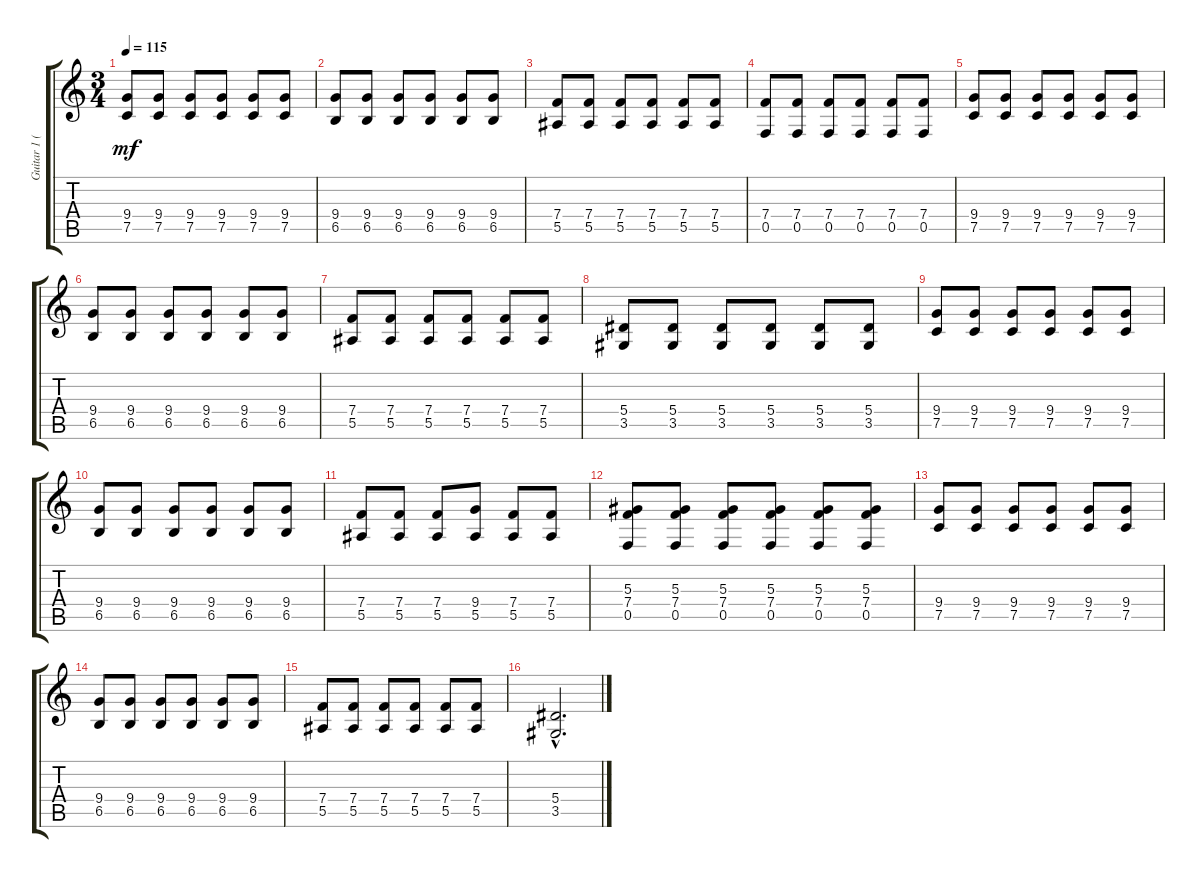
\track ("Guitar 1 (Lead)" "Guitar 1 (") {instrument distortionguitar}
\staff {score tabs}
\tuning (C4 G3 Eb3 Bb2 F2 C2) {hide}
\ts (3 4)
\tempo 115
\clef g2
\ks c
(9.4 7.5).8{dy mf balance 2} (9.4 7.5).8 (9.4 7.5).8 (9.4 7.5).8 (9.4 7.5).8 (9.4 7.5).8 |
(9.4 6.5).8 (9.4 6.5).8 (9.4 6.5).8 (9.4 6.5).8 (9.4 6.5).8 (9.4 6.5).8 |
(7.4 5.5).8 (7.4 5.5).8 (7.4 5.5).8 (7.4 5.5).8 (7.4 5.5).8 (7.4 5.5).8 |
(7.4 0.5).8 (7.4 0.5).8 (7.4 0.5).8 (7.4 0.5).8 (7.4 0.5).8 (7.4 0.5).8 |
(9.4 7.5).8 (9.4 7.5).8 (9.4 7.5).8 (9.4 7.5).8 (9.4 7.5).8 (9.4 7.5).8 |
(9.4 6.5).8 (9.4 6.5).8 (9.4 6.5).8 (9.4 6.5).8 (9.4 6.5).8 (9.4 6.5).8 |
(7.4 5.5).8 (7.4 5.5).8 (7.4 5.5).8 (7.4 5.5).8 (7.4 5.5).8 (7.4 5.5).8 |
(5.4 3.5).8 (5.4 3.5).8 (5.4 3.5).8 (5.4 3.5).8 (5.4 3.5).8 (5.4 3.5).8 |
(9.4 7.5).8 (9.4 7.5).8 (9.4 7.5).8 (9.4 7.5).8 (9.4 7.5).8 (9.4 7.5).8 |
(9.4 6.5).8 (9.4 6.5).8 (9.4 6.5).8 (9.4 6.5).8 (9.4 6.5).8 (9.4 6.5).8 |
(7.4 5.5).8 (7.4 5.5).8 (7.4 5.5).8 (9.4 5.5).8 (7.4 5.5).8 (7.4 5.5).8 |
(5.3 7.4 0.5).8 (5.3 7.4 0.5).8 (5.3 7.4 0.5).8 (5.3 7.4 0.5).8 (5.3 7.4 0.5).8 (5.3 7.4 0.5).8 |
(9.4 7.5).8 (9.4 7.5).8 (9.4 7.5).8 (9.4 7.5).8 (9.4 7.5).8 (9.4 7.5).8 |
(9.4 6.5).8 (9.4 6.5).8 (9.4 6.5).8 (9.4 6.5).8 (9.4 6.5).8 (9.4 6.5).8 |
(7.4 5.5).8 (7.4 5.5).8 (7.4 5.5).8 (7.4 5.5).8 (7.4 5.5).8 (7.4 5.5).8 |
(5.4{hac} 3.5{hac}).2{d}
